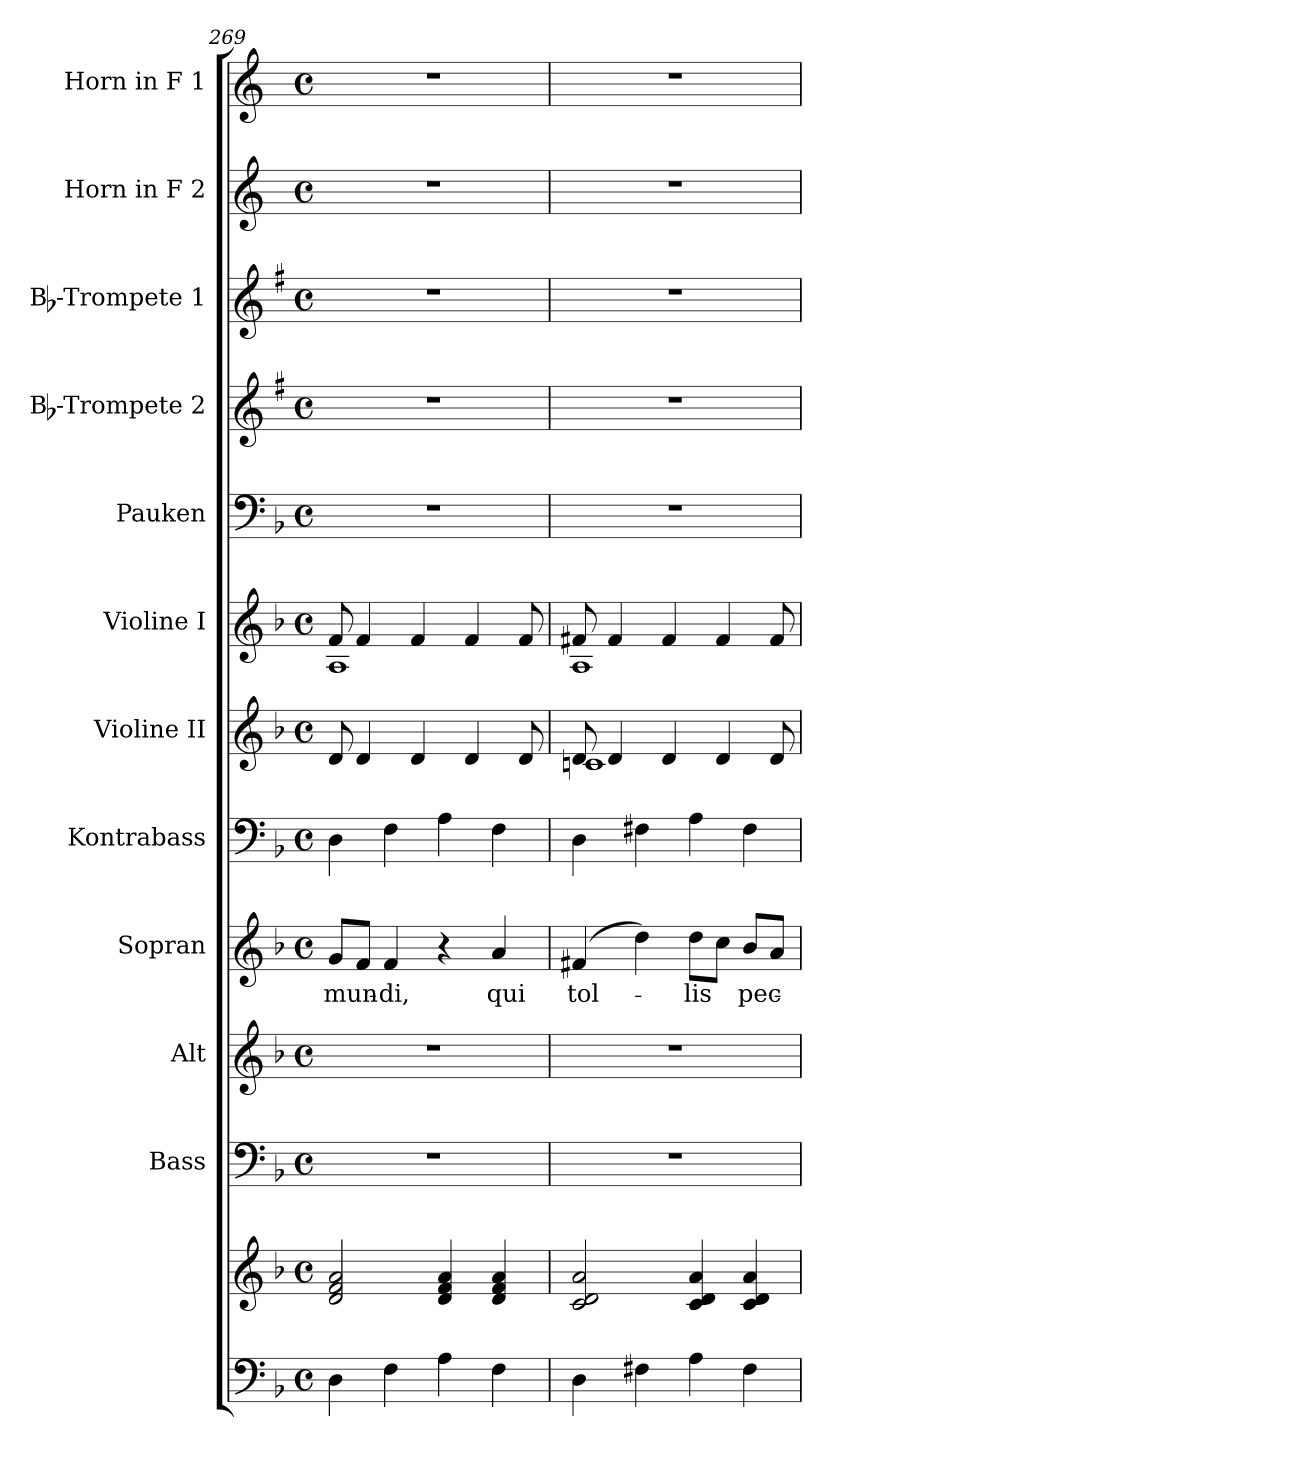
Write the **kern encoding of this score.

**kern	**kern	**kern	**kern	**kern	**text	**kern	**kern	**kern	**kern	**kern	**kern	**kern	**kern
*part12	*part12	*part11	*part10	*part9	*part9	*part8	*part7	*part6	*part5	*part4	*part3	*part2	*part1
*staff13	*staff12	*staff11	*staff10	*staff9	*staff9	*staff8	*staff7	*staff6	*staff5	*staff4	*staff3	*staff2	*staff1
*	*	*I"Bass	*I"Alt	*I"Sopran	*	*I"Kontrabass	*I"Violine II	*I"Violine I	*I"Pauken	*I"Bb-Trompete 2	*I"Bb-Trompete 1	*I"Horn in F 2	*I"Horn in F 1
*	*	*I'B.	*I'A.	*I'S.	*	*I'Kb.	*I'Vl. II	*I'Vl. I	*I'Pk.	*I'Bb Trp. 2	*I'Bb Trp. 1	*	*
*clefF4	*clefG2	*clefF4	*clefG2	*clefG2	*	*clefF4	*clefG2	*clefG2	*clefF4	*clefG2	*clefG2	*clefG2	*clefG2
*	*	*	*	*	*	*ITrd7c12	*	*	*	*ITrd1c2	*ITrd1c2	*ITrd4c7	*ITrd4c7
*k[b-]	*k[b-]	*k[b-]	*k[b-]	*k[b-]	*	*k[b-]	*k[b-]	*k[b-]	*k[b-]	*k[b-]	*k[b-]	*k[b-]	*k[b-]
*F:	*F:	*F:	*F:	*F:	*	*F:	*F:	*F:	*F:	*F:	*F:	*F:	*F:
*M4/4	*M4/4	*M4/4	*M4/4	*M4/4	*	*M4/4	*M4/4	*M4/4	*M4/4	*M4/4	*M4/4	*M4/4	*M4/4
*met(c)	*met(c)	*met(c)	*met(c)	*met(c)	*	*met(c)	*met(c)	*met(c)	*met(c)	*met(c)	*met(c)	*met(c)	*met(c)
=269	=269	=269	=269	=269	=269	=269	=269	=269	=269	=269	=269	=269	=269
!	!	!	!	!	!LO:LY:b	!	!	!	!	!	!	!	!
*	*	*	*	*	*	*	*	*^	*	*	*	*	*
4D\	2d/ 2f/ 2a/	1r	1r	8g/L	mun-	4DD\	8d/	8f/	1A	1r	1r	1r	1r	1r
.	.	.	.	8f/J	.	.	4d/	4f/	.	.	.	.	.	.
!	!	!	!	!	!LO:LY:b	!	!	!	!	!	!	!	!	!
4F\	.	.	.	4f/	-di,	4FF\	.	.	.	.	.	.	.	.
.	.	.	.	.	.	.	4d/	4f/	.	.	.	.	.	.
4A\	4d/ 4f/ 4a/	.	.	4r	.	4AA\	.	.	.	.	.	.	.	.
.	.	.	.	.	.	.	4d/	4f/	.	.	.	.	.	.
!	!	!	!	!	!LO:LY:b	!	!	!	!	!	!	!	!	!
4F\	4d/ 4f/ 4a/	.	.	4a/	qui	4FF\	.	.	.	.	.	.	.	.
.	.	.	.	.	.	.	8d/	8f/	.	.	.	.	.	.
!!LO:PB:g=z
=270	=270	=270	=270	=270	=270	=270	=270	=270	=270	=270	=270	=270	=270	=270
!	!	!	!	!	!LO:LY:b	!	!	!	!	!	!	!	!	!
*	*	*	*	*	*	*	*^	*	*	*	*	*	*	*
4D\	2c/ 2d/ 2a/	1r	1r	(4f#X/	tol-	4DD\	8d/	1cn	8f#X/	1A	1r	1r	1r	1r	1r
.	.	.	.	.	.	.	4d/	.	4f#/	.	.	.	.	.	.
4F#X\	.	.	.	4dd\)	.	4FF#X\	.	.	.	.	.	.	.	.	.
.	.	.	.	.	.	.	4d/	.	4f#/	.	.	.	.	.	.
!	!	!	!	!	!LO:LY:b	!	!	!	!	!	!	!	!	!	!
4A\	4c/ 4d/ 4a/	.	.	8dd\L	-lis	4AA\	.	.	.	.	.	.	.	.	.
.	.	.	.	8cc\J	.	.	4d/	.	4f#/	.	.	.	.	.	.
!	!	!	!	!	!LO:LY:b	!	!	!	!	!	!	!	!	!	!
4F#\	4c/ 4d/ 4a/	.	.	8b-/L	pec-	4FF#\	.	.	.	.	.	.	.	.	.
.	.	.	.	8a/J	.	.	8d/	.	8f#/	.	.	.	.	.	.
*	*	*	*	*	*	*	*v	*v	*	*	*	*	*	*	*
*	*	*	*	*	*	*	*	*v	*v	*	*	*	*	*
=	=	=	=	=	=	=	=	=	=	=	=	=	=
*-	*-	*-	*-	*-	*-	*-	*-	*-	*-	*-	*-	*-	*-
